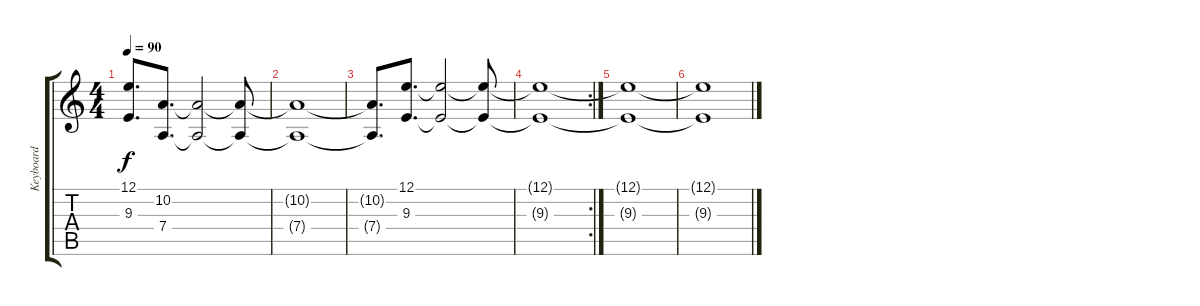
\track ("Keyboard" "Keyboard") {instrument choiraahs}
\staff {score tabs}
\tuning (E4 B3 G3 D3 A2 E2) {hide}
\ts (4 4)
\tempo 90
\clef g2
\ks c
(12.1{t} 9.3{t}).8{d dy f} (10.2 7.4).8{d} (10.2{t} 7.4{t}).2 (10.2{t} 7.4{t}).8 |
(10.2{t} 7.4{t}).1 |
(10.2{t} 7.4{t}).8{d} (12.1 9.3).8{d} (12.1{t} 9.3{t}).2 (12.1{t} 9.3{t}).8 |
\rc 2
(12.1{t} 9.3{t}).1 |
(12.1{t} 9.3{t}).1 |
(12.1{t} 9.3{t}).1
